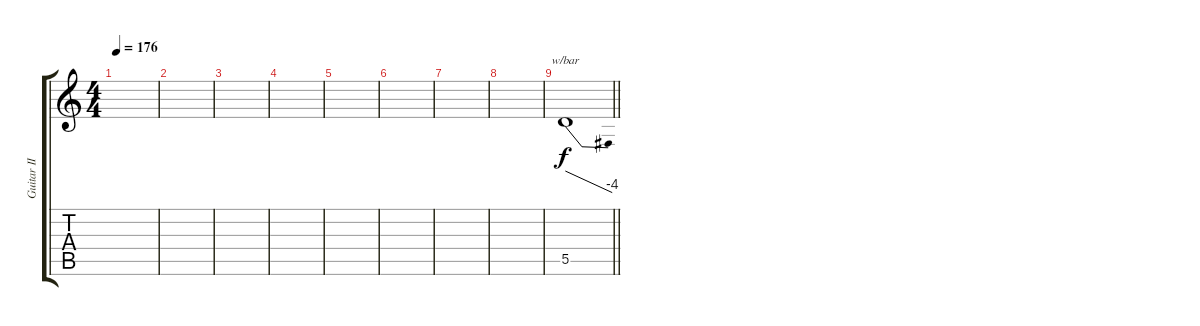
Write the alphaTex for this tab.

\track ("Guitar II" "Guitar II") {instrument overdrivenguitar}
\staff {score tabs}
\tuning (E4 B3 G3 D3 A2 D2) {hide}
\ts (4 4)
\tempo 176
\clef g2
\ks c
|
|
|
|
|
|
|
|
\barLineRight lightlight
5.5.1{tbe (dive default 0 0 60 -16) dy f}
